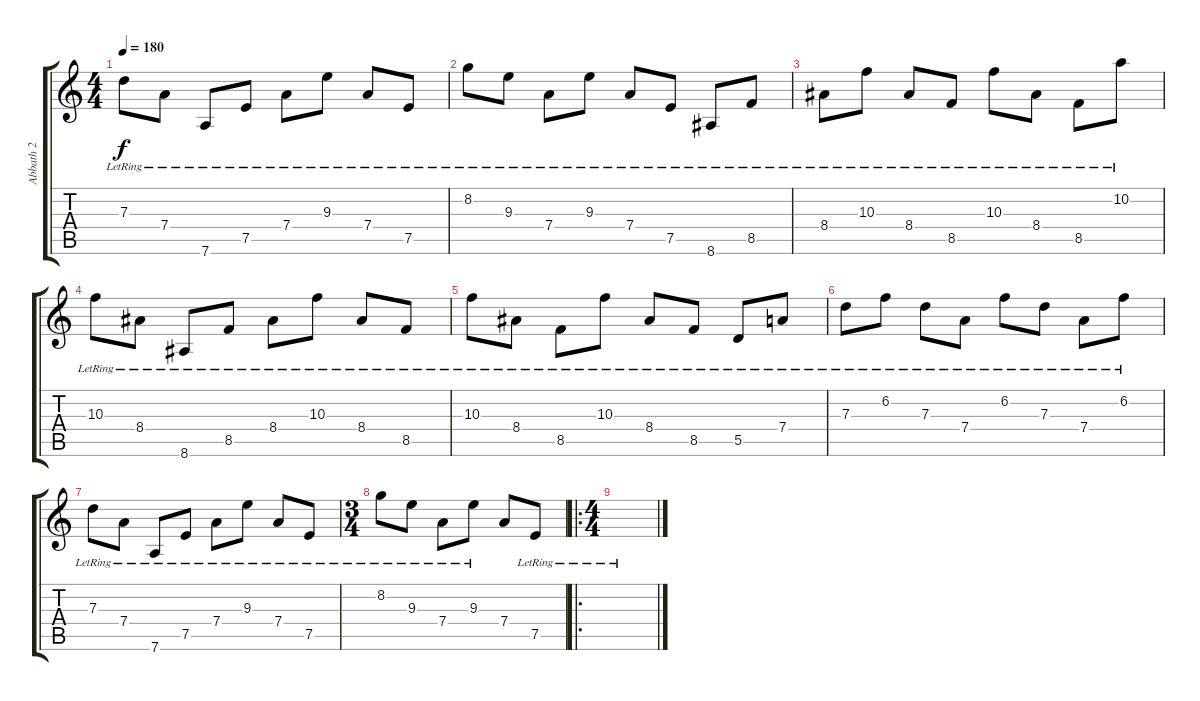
\track ("Abbath 2" "Abbath 2") {instrument electricguitarclean}
\staff {score tabs}
\tuning (E4 B3 G3 D3 A2 D2) {hide}
\ts (4 4)
\tempo 180
\clef g2
\ks c
7.3{lr}.8{dy f} 7.4{lr}.8 7.6{lr}.8 7.5{lr}.8 7.4{lr}.8 9.3{lr}.8 7.4{lr}.8 7.5{lr}.8 |
8.2{lr}.8 9.3{lr}.8 7.4{lr}.8 9.3{lr}.8 7.4{lr}.8 7.5{lr}.8 8.6{lr}.8 8.5{lr}.8 |
8.4{lr}.8 10.3{lr}.8 8.4{lr}.8 8.5{lr}.8 10.3{lr}.8 8.4{lr}.8 8.5{lr}.8 10.2{lr}.8 |
10.3{lr}.8 8.4{lr}.8 8.6{lr}.8 8.5{lr}.8 8.4{lr}.8 10.3{lr}.8 8.4{lr}.8 8.5{lr}.8 |
10.3{lr}.8 8.4{lr}.8 8.5{lr}.8 10.3{lr}.8 8.4{lr}.8 8.5{lr}.8 5.5{lr}.8 7.4{lr}.8 |
7.3{lr}.8 6.2{lr}.8 7.3{lr}.8 7.4{lr}.8 6.2{lr}.8 7.3{lr}.8 7.4{lr}.8 6.2{lr}.8 |
7.3{lr}.8 7.4{lr}.8 7.6{lr}.8 7.5{lr}.8 7.4{lr}.8 9.3{lr}.8 7.4{lr}.8 7.5{lr}.8 |
\ts (3 4)
8.2{lr}.8 9.3{lr}.8 7.4{lr}.8 9.3{lr}.8 7.4.8 7.5{lr}.8 |
\ro
\ts (4 4)
